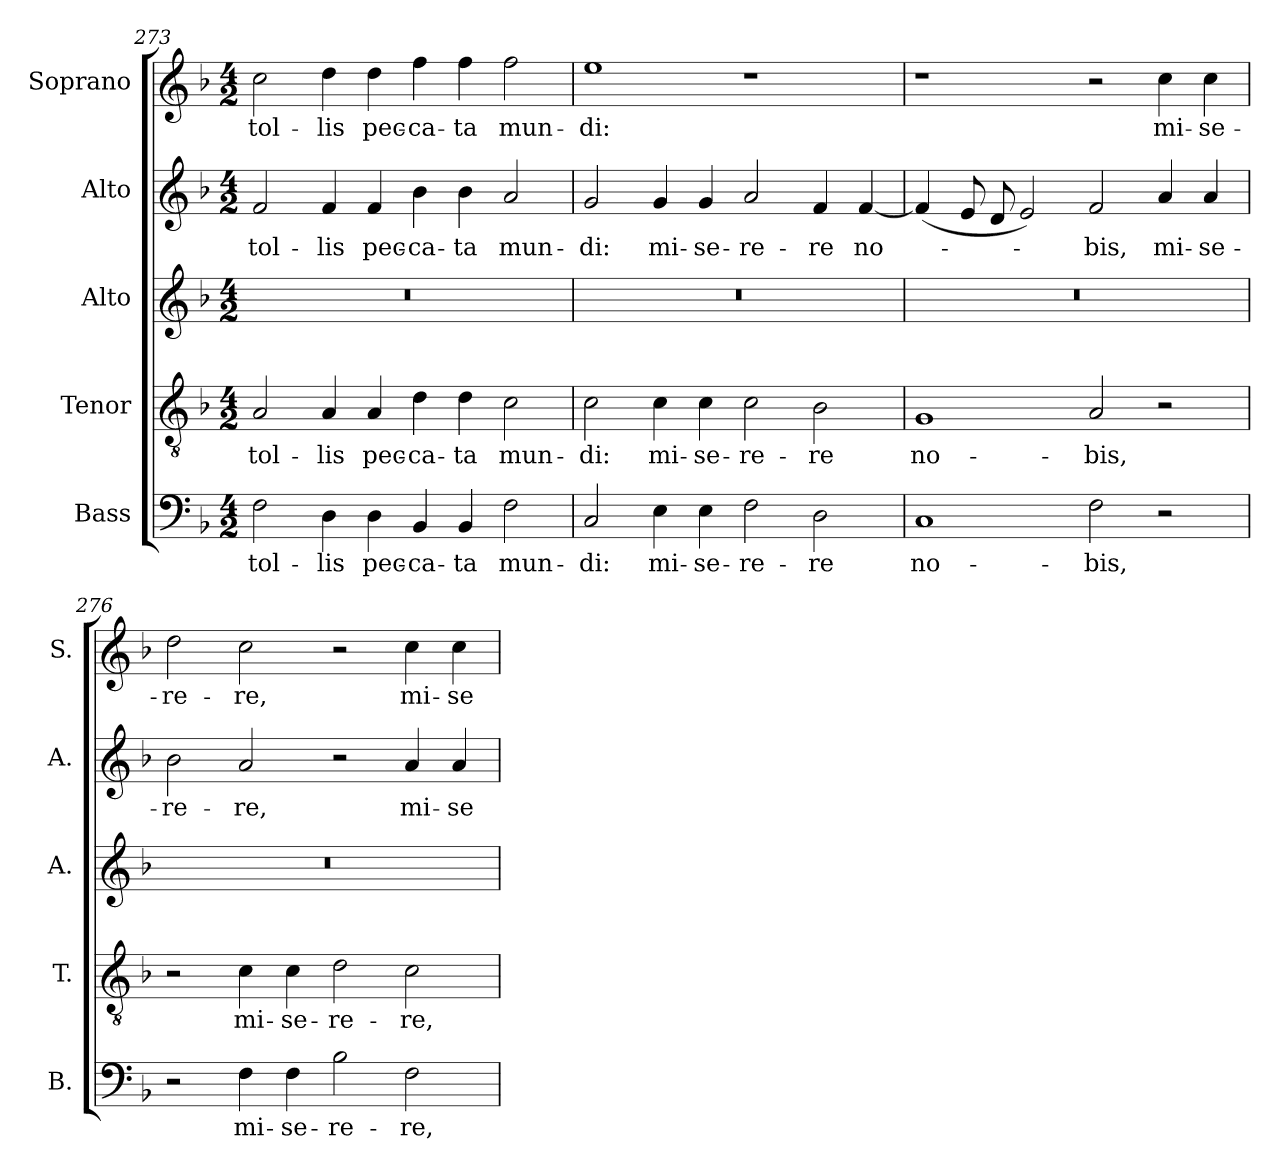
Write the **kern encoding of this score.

**kern	**text	**kern	**text	**kern	**kern	**text	**kern	**text
*part5	*part5	*part4	*part4	*part3	*part2	*part2	*part1	*part1
*staff5	*staff5	*staff4	*staff4	*staff3	*staff2	*staff2	*staff1	*staff1
*I"Bass	*	*I"Tenor	*	*I"Alto	*I"Alto	*	*I"Soprano	*
*I'B.	*	*I'T.	*	*I'A.	*I'A.	*	*I'S.	*
!!LO:LB:g=z
*clefF4	*	*clefGv2	*	*clefG2	*clefG2	*	*clefG2	*
*	*	*ITrd7c12	*	*	*	*	*	*
*k[b-]	*	*k[b-]	*	*k[b-]	*k[b-]	*	*k[b-]	*
*F:	*	*F:	*	*F:	*F:	*	*F:	*
*M4/2	*	*M4/2	*	*M4/2	*M4/2	*	*M4/2	*
=273	=273	=273	=273	=273	=273	=273	=273	=273
!	!LO:LY:b:color=#000000	!	!	!	!	!	!	!
!	!	!	!LO:LY:b:color=#000000	!LO:N:vis=1	!	!	!	!
!	!	!	!	!	!	!LO:LY:b:color=#000000	!	!
!	!	!	!	!	!	!	!	!LO:LY:b:color=#000000
2Fi\	tol-	2AAi/	tol-	0r	2fi/	tol-	2cci\	tol-
!	!LO:LY:b:color=#000000	!	!	!	!	!	!	!
!	!	!	!LO:LY:b:color=#000000	!	!	!	!	!
!	!	!	!	!	!	!LO:LY:b:color=#000000	!	!
!	!	!	!	!	!	!	!	!LO:LY:b:color=#000000
4Di\	-lis	4AAi/	-lis	.	4fi/	-lis	4ddi\	-lis
!	!LO:LY:b:color=#000000	!	!	!	!	!	!	!
!	!	!	!LO:LY:b:color=#000000	!	!	!	!	!
!	!	!	!	!	!	!LO:LY:b:color=#000000	!	!
!	!	!	!	!	!	!	!	!LO:LY:b:color=#000000
4Di\	pec-	4AAi/	pec-	.	4fi/	pec-	4ddi\	pec-
!	!LO:LY:b:color=#000000	!	!	!	!	!	!	!
!	!	!	!LO:LY:b:color=#000000	!	!	!	!	!
!	!	!	!	!	!	!LO:LY:b:color=#000000	!	!
!	!	!	!	!	!	!	!	!LO:LY:b:color=#000000
4BB-i/	-ca-	4Di\	-ca-	.	4b-i\	-ca-	4ffi\	-ca-
!	!LO:LY:b:color=#000000	!	!	!	!	!	!	!
!	!	!	!LO:LY:b:color=#000000	!	!	!	!	!
!	!	!	!	!	!	!LO:LY:b:color=#000000	!	!
!	!	!	!	!	!	!	!	!LO:LY:b:color=#000000
4BB-i/	-ta	4Di\	-ta	.	4b-i\	-ta	4ffi\	-ta
!	!LO:LY:b:color=#000000	!	!	!	!	!	!	!
!	!	!	!LO:LY:b:color=#000000	!	!	!	!	!
!	!	!	!	!	!	!LO:LY:b:color=#000000	!	!
!	!	!	!	!	!	!	!	!LO:LY:b:color=#000000
2Fi\	mun-	2Ci\	mun-	.	2ai/	mun-	2ffi\	mun-
=274	=274	=274	=274	=274	=274	=274	=274	=274
!	!LO:LY:b:color=#000000	!	!	!	!	!	!	!
!	!	!	!LO:LY:b:color=#000000	!LO:N:vis=1	!	!	!	!
!	!	!	!	!	!	!LO:LY:b:color=#000000	!	!
!	!	!	!	!	!	!	!	!LO:LY:b:color=#000000
2Ci/	-di:	2Ci\	-di:	0r	2gi/	-di:	1eei	-di:
!	!LO:LY:b:color=#000000	!	!	!	!	!	!	!
!	!	!	!LO:LY:b:color=#000000	!	!	!	!	!
!	!	!	!	!	!	!LO:LY:b:color=#000000	!	!
4Ei\	mi-	4Ci\	mi-	.	4gi/	mi-	.	.
!	!LO:LY:b:color=#000000	!	!	!	!	!	!	!
!	!	!	!LO:LY:b:color=#000000	!	!	!	!	!
!	!	!	!	!	!	!LO:LY:b:color=#000000	!	!
4Ei\	-se-	4Ci\	-se-	.	4gi/	-se-	.	.
!	!LO:LY:b:color=#000000	!	!	!	!	!	!	!
!	!	!	!LO:LY:b:color=#000000	!	!	!	!	!
!	!	!	!	!	!	!LO:LY:b:color=#000000	!	!
2Fi\	-re-	2Ci\	-re-	.	2ai/	-re-	1r	.
!	!LO:LY:b:color=#000000	!	!	!	!	!	!	!
!	!	!	!LO:LY:b:color=#000000	!	!	!	!	!
!	!	!	!	!	!	!LO:LY:b:color=#000000	!	!
2Di\	-re	2BB-i\	-re	.	4fi/	-re	.	.
!	!	!	!	!	!	!LO:LY:b:color=#000000	!	!
.	.	.	.	.	[4fi/	no-	.	.
=275	=275	=275	=275	=275	=275	=275	=275	=275
!	!LO:LY:b:color=#000000	!	!	!	!	!	!	!
!	!	!	!LO:LY:b:color=#000000	!LO:N:vis=1	!	!	!	!
1Ci	no-	1GGi	no-	0r	(4fi/]	.	1r	.
.	.	.	.	.	8ei/	.	.	.
.	.	.	.	.	8di/	.	.	.
.	.	.	.	.	2ei/)	.	.	.
!	!LO:LY:b:color=#000000	!	!	!	!	!	!	!
!	!	!	!LO:LY:b:color=#000000	!	!	!	!	!
!	!	!	!	!	!	!LO:LY:b:color=#000000	!	!
2Fi\	-bis,	2AAi/	-bis,	.	2fi/	-bis,	2r	.
!	!	!	!	!	!	!LO:LY:b:color=#000000	!	!
!	!	!	!	!	!	!	!	!LO:LY:b:color=#000000
2r	.	2r	.	.	4ai/	mi-	4cci\	mi-
!	!	!	!	!	!	!LO:LY:b:color=#000000	!	!
!	!	!	!	!	!	!	!	!LO:LY:b:color=#000000
.	.	.	.	.	4ai/	-se-	4cci\	-se-
!!LO:LB:g=z
=276	=276	=276	=276	=276	=276	=276	=276	=276
!	!	!	!	!LO:N:vis=1	!	!	!	!
!	!	!	!	!	!	!LO:LY:b:color=#000000	!	!
!	!	!	!	!	!	!	!	!LO:LY:b:color=#000000
2r	.	2r	.	0r	2b-i\	-re-	2ddi\	-re-
!	!LO:LY:b:color=#000000	!	!	!	!	!	!	!
!	!	!	!LO:LY:b:color=#000000	!	!	!	!	!
!	!	!	!	!	!	!LO:LY:b:color=#000000	!	!
!	!	!	!	!	!	!	!	!LO:LY:b:color=#000000
4Fi\	mi-	4Ci\	mi-	.	2ai/	-re,	2cci\	-re,
!	!LO:LY:b:color=#000000	!	!	!	!	!	!	!
!	!	!	!LO:LY:b:color=#000000	!	!	!	!	!
4Fi\	-se-	4Ci\	-se-	.	.	.	.	.
!	!LO:LY:b:color=#000000	!	!	!	!	!	!	!
!	!	!	!LO:LY:b:color=#000000	!	!	!	!	!
2B-i\	-re-	2Di\	-re-	.	2r	.	2r	.
!	!LO:LY:b:color=#000000	!	!	!	!	!	!	!
!	!	!	!LO:LY:b:color=#000000	!	!	!	!	!
!	!	!	!	!	!	!LO:LY:b:color=#000000	!	!
!	!	!	!	!	!	!	!	!LO:LY:b:color=#000000
2Fi\	-re,	2Ci\	-re,	.	4ai/	mi-	4cci\	mi-
!	!	!	!	!	!	!LO:LY:b:color=#000000	!	!
!	!	!	!	!	!	!	!	!LO:LY:b:color=#000000
.	.	.	.	.	4ai/	-se-	4cci\	-se-
=	=	=	=	=	=	=	=	=
*-	*-	*-	*-	*-	*-	*-	*-	*-
